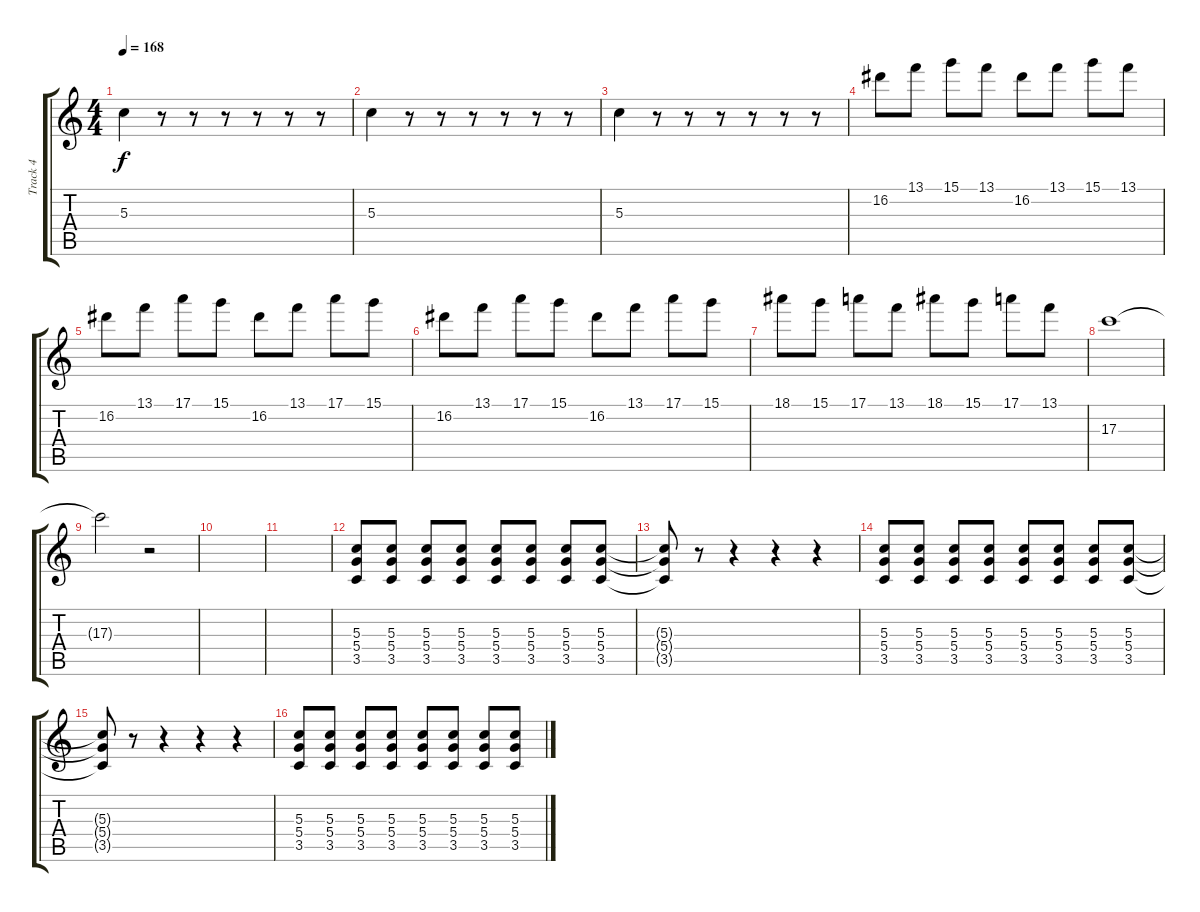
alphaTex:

\track ("Track 4" "Track 4") {instrument distortionguitar}
\staff {score tabs}
\tuning (E4 B3 G3 D3 A2 E2) {hide}
\ts (4 4)
\tempo 168
\clef g2
\ks c
5.3.4{dy f} r.8 r.8 r.8 r.8 r.8 r.8 |
5.3.4 r.8 r.8 r.8 r.8 r.8 r.8 |
5.3.4 r.8 r.8 r.8 r.8 r.8 r.8 |
16.2.8 13.1.8 15.1.8 13.1.8 16.2.8 13.1.8 15.1.8 13.1.8 |
16.2.8 13.1.8 17.1.8 15.1.8 16.2.8 13.1.8 17.1.8 15.1.8 |
16.2.8 13.1.8 17.1.8 15.1.8 16.2.8 13.1.8 17.1.8 15.1.8 |
18.1.8 15.1.8 17.1.8 13.1.8 18.1.8 15.1.8 17.1.8 13.1.8 |
17.3.1 |
17.3{t}.2 r.2 |
|
|
(5.3 5.4 3.5).8 (5.3 5.4 3.5).8 (5.3 5.4 3.5).8 (5.3 5.4 3.5).8 (5.3 5.4 3.5).8 (5.3 5.4 3.5).8 (5.3 5.4 3.5).8 (5.3 5.4 3.5).8 |
(5.3{t} 5.4{t} 3.5{t}).8 r.8 r.4 r.4 r.4 |
(5.3 5.4 3.5).8 (5.3 5.4 3.5).8 (5.3 5.4 3.5).8 (5.3 5.4 3.5).8 (5.3 5.4 3.5).8 (5.3 5.4 3.5).8 (5.3 5.4 3.5).8 (5.3 5.4 3.5).8 |
(5.3{t} 5.4{t} 3.5{t}).8 r.8 r.4 r.4 r.4 |
(5.3 5.4 3.5).8 (5.3 5.4 3.5).8 (5.3 5.4 3.5).8 (5.3 5.4 3.5).8 (5.3 5.4 3.5).8 (5.3 5.4 3.5).8 (5.3 5.4 3.5).8 (5.3 5.4 3.5).8
